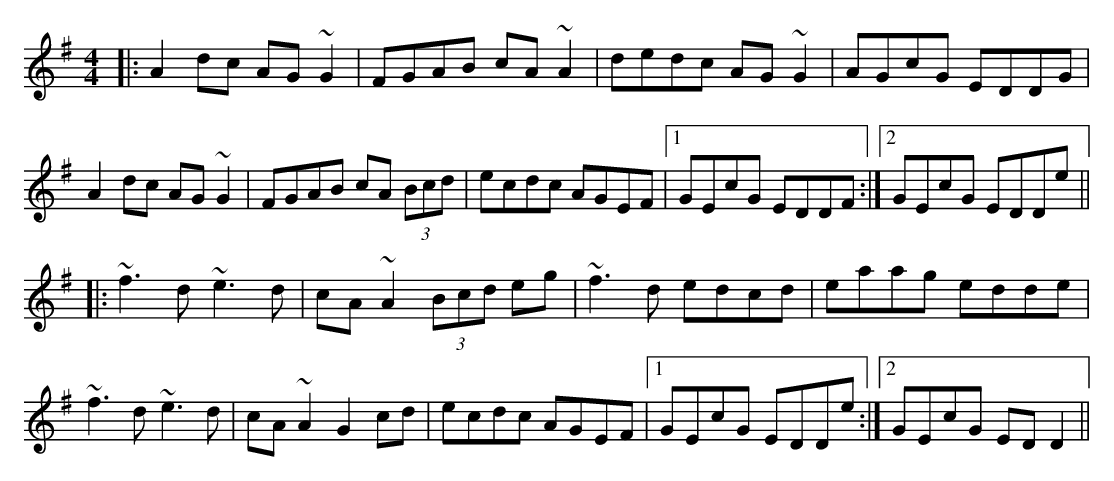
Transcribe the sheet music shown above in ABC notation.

X:1
M:4/4
K:Dmix
|:A2dc AG~G2|FGAB cA~A2|dedc AG~G2|AGcG EDDG|
A2dc AG~G2|FGAB cA (3Bcd|ecdc AGEF|1 GEcG EDDF:|2 GEcG EDDe||
|:~f3d ~e3d|cA~A2 (3Bcd eg|~f3d edcd|eaag edde|
~f3d ~e3d|cA~A2 G2cd|ecdc AGEF|1 GEcG EDDe:|2 GEcG EDD2||
